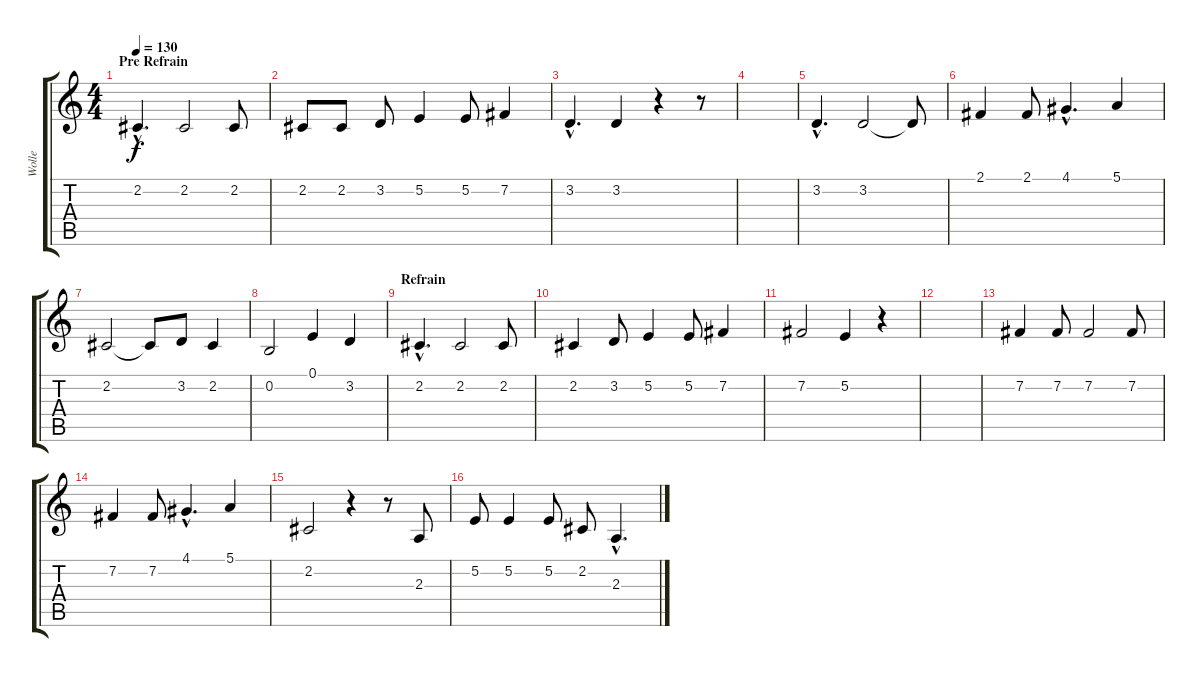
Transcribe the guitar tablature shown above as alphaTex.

\track ("Wolle" "Wolle") {instrument clarinet}
\staff {score tabs}
\tuning (E4 B3 G3 D3 A2 E2) {hide}
\ts (4 4)
\section ("" "Pre Refrain")
\tempo 130
\clef g2
\ks c
2.2{hac}.4{d dy f} 2.2.2 2.2.8 |
2.2.8 2.2.8 3.2.8 5.2.4 5.2.8 7.2.4 |
3.2{hac}.4{d} 3.2.4 r.4 r.8 |
|
3.2{hac}.4{d} 3.2.2 3.2{t}.8 |
2.1.4 2.1.8 4.1{hac}.4{d} 5.1.4 |
2.2.2 2.2{t}.8 3.2.8 2.2.4 |
0.2.2 0.1.4 3.2.4 |
\section ("" "Refrain")
2.2{hac}.4{d} 2.2.2 2.2.8 |
2.2.4 3.2.8 5.2.4 5.2.8 7.2.4 |
7.2.2 5.2.4 r.4 |
|
7.2.4 7.2.8 7.2.2 7.2.8 |
7.2.4 7.2.8 4.1{hac}.4{d} 5.1.4 |
2.2.2 r.4 r.8 2.3.8 |
5.2.8 5.2.4 5.2.8 2.2.8 2.3{hac}.4{d}
